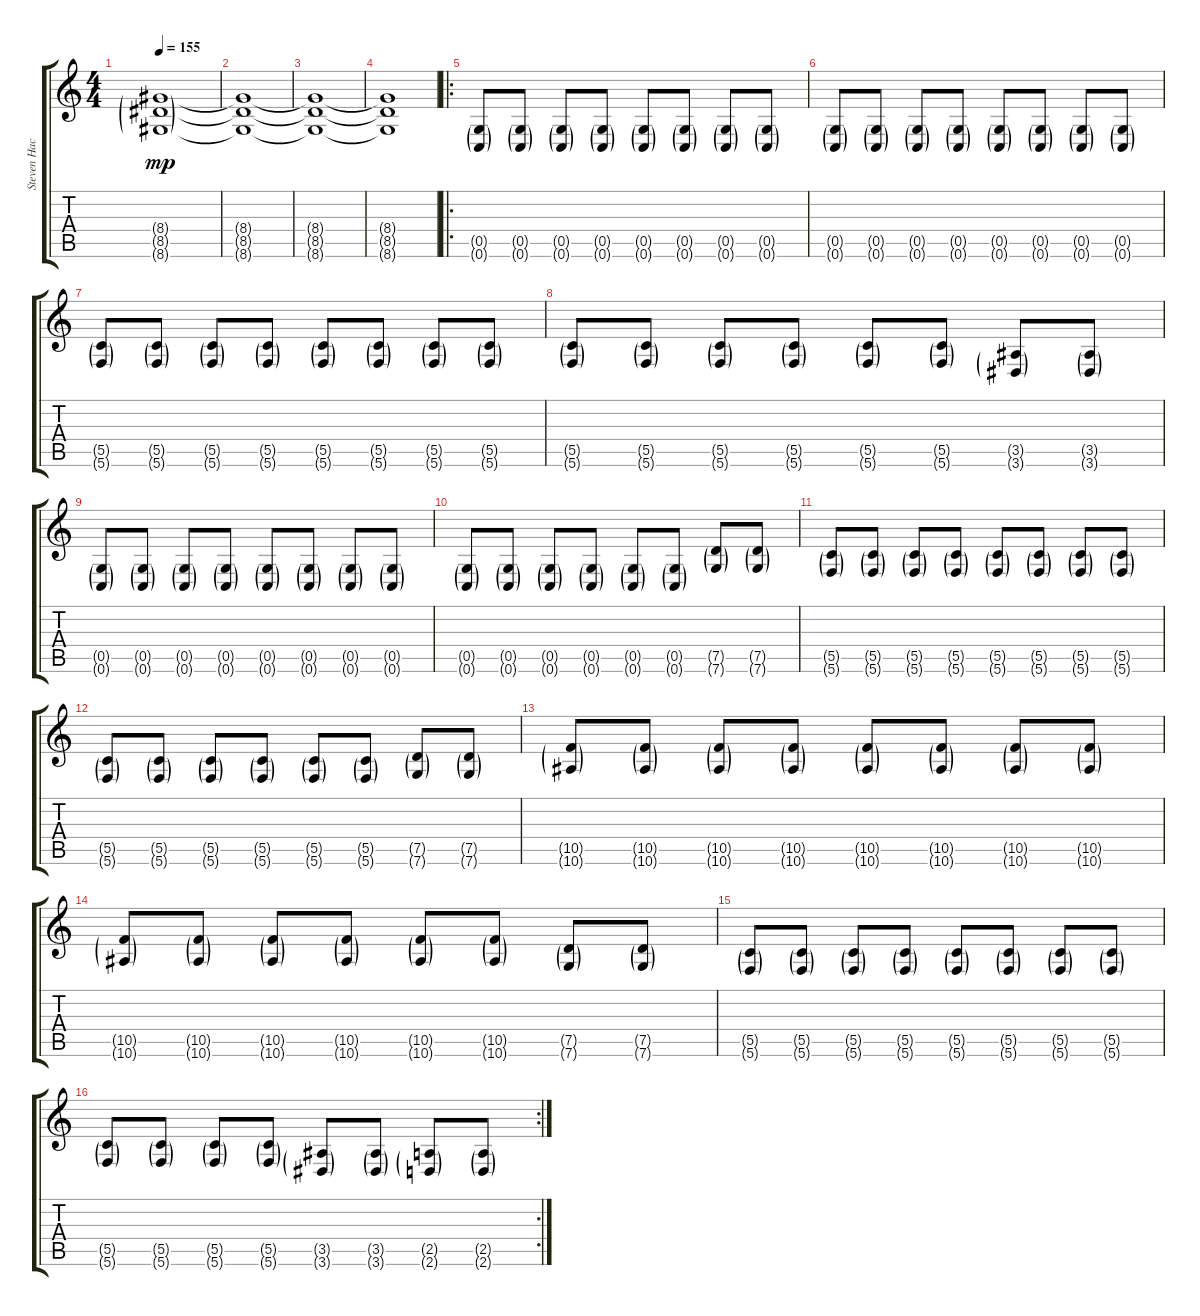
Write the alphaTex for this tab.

\track ("Steven Hackney 1" "Steven Hac") {instrument distortionguitar bank 255}
\staff {score tabs}
\tuning (D4 A3 F3 C3 G2 C2) {hide}
\ts (4 4)
\tempo 155
\clef g2
\ks c
(8.4{g} 8.5{g} 8.6{g}).1{dy mp} |
(8.4{t} 8.5{t} 8.6{t}).1 |
(8.4{t} 8.5{t} 8.6{t}).1 |
(8.4{t} 8.5{t} 8.6{t}).1 |
\ro
(0.5{g} 0.6{g}).8 (0.5{g} 0.6{g}).8 (0.5{g} 0.6{g}).8 (0.5{g} 0.6{g}).8 (0.5{g} 0.6{g}).8 (0.5{g} 0.6{g}).8 (0.5{g} 0.6{g}).8 (0.5{g} 0.6{g}).8 |
(0.5{g} 0.6{g}).8 (0.5{g} 0.6{g}).8 (0.5{g} 0.6{g}).8 (0.5{g} 0.6{g}).8 (0.5{g} 0.6{g}).8 (0.5{g} 0.6{g}).8 (0.5{g} 0.6{g}).8 (0.5{g} 0.6{g}).8 |
(5.5{g} 5.6{g}).8 (5.5{g} 5.6{g}).8 (5.5{g} 5.6{g}).8 (5.5{g} 5.6{g}).8 (5.5{g} 5.6{g}).8 (5.5{g} 5.6{g}).8 (5.5{g} 5.6{g}).8 (5.5{g} 5.6{g}).8 |
(5.5{g} 5.6{g}).8 (5.5{g} 5.6{g}).8 (5.5{g} 5.6{g}).8 (5.5{g} 5.6{g}).8 (5.5{g} 5.6{g}).8 (5.5{g} 5.6{g}).8 (3.5{g} 3.6{g}).8 (3.5{g} 3.6{g}).8 |
(0.5{g} 0.6{g}).8 (0.5{g} 0.6{g}).8 (0.5{g} 0.6{g}).8 (0.5{g} 0.6{g}).8 (0.5{g} 0.6{g}).8 (0.5{g} 0.6{g}).8 (0.5{g} 0.6{g}).8 (0.5{g} 0.6{g}).8 |
(0.5{g} 0.6{g}).8 (0.5{g} 0.6{g}).8 (0.5{g} 0.6{g}).8 (0.5{g} 0.6{g}).8 (0.5{g} 0.6{g}).8 (0.5{g} 0.6{g}).8 (7.5{g} 7.6{g}).8 (7.5{g} 7.6{g}).8 |
(5.5{g} 5.6{g}).8 (5.5{g} 5.6{g}).8 (5.5{g} 5.6{g}).8 (5.5{g} 5.6{g}).8 (5.5{g} 5.6{g}).8 (5.5{g} 5.6{g}).8 (5.5{g} 5.6{g}).8 (5.5{g} 5.6{g}).8 |
(5.5{g} 5.6{g}).8 (5.5{g} 5.6{g}).8 (5.5{g} 5.6{g}).8 (5.5{g} 5.6{g}).8 (5.5{g} 5.6{g}).8 (5.5{g} 5.6{g}).8 (7.5{g} 7.6{g}).8 (7.5{g} 7.6{g}).8 |
(10.5{g} 10.6{g}).8 (10.5{g} 10.6{g}).8 (10.5{g} 10.6{g}).8 (10.5{g} 10.6{g}).8 (10.5{g} 10.6{g}).8 (10.5{g} 10.6{g}).8 (10.5{g} 10.6{g}).8 (10.5{g} 10.6{g}).8 |
(10.5{g} 10.6{g}).8 (10.5{g} 10.6{g}).8 (10.5{g} 10.6{g}).8 (10.5{g} 10.6{g}).8 (10.5{g} 10.6{g}).8 (10.5{g} 10.6{g}).8 (7.5{g} 7.6{g}).8 (7.5{g} 7.6{g}).8 |
(5.5{g} 5.6{g}).8 (5.5{g} 5.6{g}).8 (5.5{g} 5.6{g}).8 (5.5{g} 5.6{g}).8 (5.5{g} 5.6{g}).8 (5.5{g} 5.6{g}).8 (5.5{g} 5.6{g}).8 (5.5{g} 5.6{g}).8 |
\rc 2
(5.5{g} 5.6{g}).8 (5.5{g} 5.6{g}).8 (5.5{g} 5.6{g}).8 (5.5{g} 5.6{g}).8 (3.5{g} 3.6{g}).8 (3.5{g} 3.6{g}).8 (2.5{g} 2.6{g}).8 (2.5{g} 2.6{g}).8
